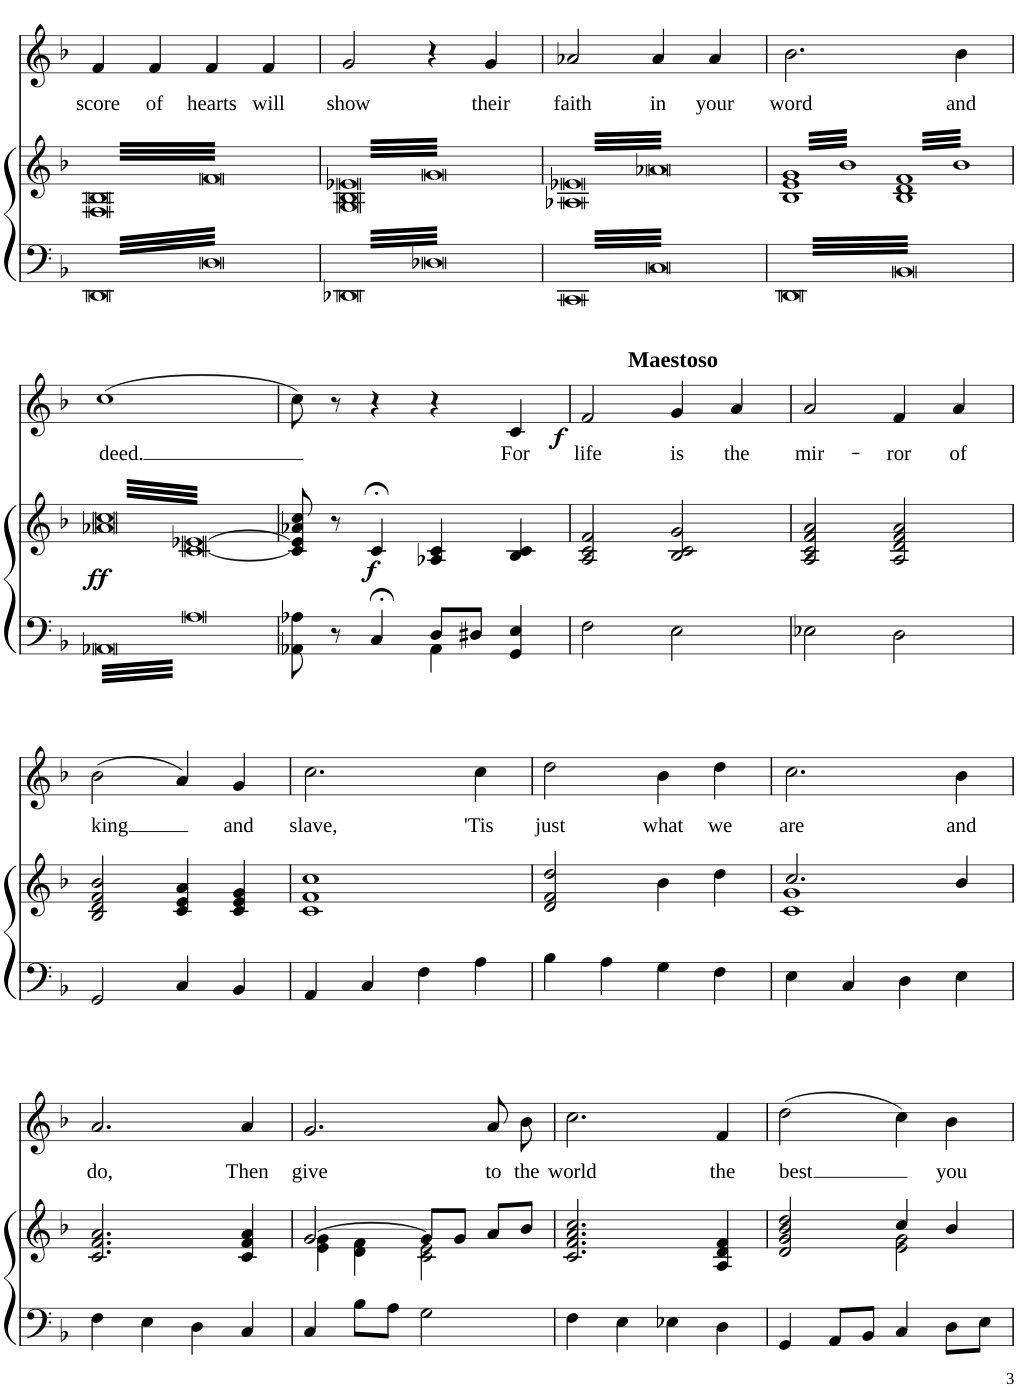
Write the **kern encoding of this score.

**kern	**kern	**dynam	**kern	**text	**dynam
*part2	*part2	*part2	*part1	*part1	*part1
*staff3	*staff2	*staff2/3	*staff1	*staff1	*staff1
*I"Piano	*	*	*I"Solo	*	*
*I'Pno	*	*	*	*	*
!!LO:PB:g=z
*clefF4	*clefG2	*	*clefG2	*	*
*k[b-]	*k[b-]	*	*k[b-]	*	*
*M4/4	*M4/4	*	*M4/4	*	*
=26	=26	=26	=26	=26	=26
!	!	!	!	!LO:LY:b	!
*	*tremolo	*	*	*	*
3.DD	64F 64B-LLLL	.	4f/	score	.
.	64f	.	.	.	.
.	64F 64B-	.	.	.	.
.	64f	.	.	.	.
.	64F 64B-	.	.	.	.
.	64f	.	.	.	.
.	64F 64B-	.	.	.	.
.	64f	.	.	.	.
.	64F 64B-	.	.	.	.
.	64f	.	.	.	.
.	64F 64B-	.	.	.	.
.	64f	.	.	.	.
.	64F 64B-	.	.	.	.
.	64f	.	.	.	.
.	64F 64B-	.	.	.	.
.	64f	.	.	.	.
!	!	!	!	!LO:LY:b	!
.	64F 64B-	.	4f/	of	.
.	64f	.	.	.	.
.	64F 64B-	.	.	.	.
.	64f	.	.	.	.
.	64F 64B-	.	.	.	.
.	64f	.	.	.	.
.	64F 64B-	.	.	.	.
.	64f	.	.	.	.
.	64F 64B-	.	.	.	.
.	64f	.	.	.	.
.	64F 64B-	.	.	.	.
.	64f	.	.	.	.
.	64F 64B-	.	.	.	.
.	64f	.	.	.	.
.	64F 64B-	.	.	.	.
.	64f	.	.	.	.
!	!	!	!	!LO:LY:b	!
3.D	64F 64B-	.	4f/	hearts	.
.	64f	.	.	.	.
.	64F 64B-	.	.	.	.
.	64f	.	.	.	.
.	64F 64B-	.	.	.	.
.	64f	.	.	.	.
.	64F 64B-	.	.	.	.
.	64f	.	.	.	.
.	64F 64B-	.	.	.	.
.	64f	.	.	.	.
.	64F 64B-	.	.	.	.
.	64f	.	.	.	.
.	64F 64B-	.	.	.	.
.	64f	.	.	.	.
.	64F 64B-	.	.	.	.
.	64f	.	.	.	.
!	!	!	!	!LO:LY:b	!
.	64F 64B-	.	4f/	will	.
.	64f	.	.	.	.
.	64F 64B-	.	.	.	.
.	64f	.	.	.	.
.	64F 64B-	.	.	.	.
.	64f	.	.	.	.
.	64F 64B-	.	.	.	.
.	64f	.	.	.	.
.	64F 64B-	.	.	.	.
.	64f	.	.	.	.
.	64F 64B-	.	.	.	.
.	64f	.	.	.	.
.	64F 64B-	.	.	.	.
.	64f	.	.	.	.
.	64F 64B-	.	.	.	.
.	64fJJJJ	.	.	.	.
=27	=27	=27	=27	=27	=27
!	!	!	!	!LO:LY:b	!
3.DD-X	64G 64B- 64e-XLLLL	.	2g/	show	.
.	64g	.	.	.	.
.	64G 64B- 64e-X	.	.	.	.
.	64g	.	.	.	.
.	64G 64B- 64e-X	.	.	.	.
.	64g	.	.	.	.
.	64G 64B- 64e-X	.	.	.	.
.	64g	.	.	.	.
.	64G 64B- 64e-X	.	.	.	.
.	64g	.	.	.	.
.	64G 64B- 64e-X	.	.	.	.
.	64g	.	.	.	.
.	64G 64B- 64e-X	.	.	.	.
.	64g	.	.	.	.
.	64G 64B- 64e-X	.	.	.	.
.	64g	.	.	.	.
.	64G 64B- 64e-X	.	.	.	.
.	64g	.	.	.	.
.	64G 64B- 64e-X	.	.	.	.
.	64g	.	.	.	.
.	64G 64B- 64e-X	.	.	.	.
.	64g	.	.	.	.
.	64G 64B- 64e-X	.	.	.	.
.	64g	.	.	.	.
.	64G 64B- 64e-X	.	.	.	.
.	64g	.	.	.	.
.	64G 64B- 64e-X	.	.	.	.
.	64g	.	.	.	.
.	64G 64B- 64e-X	.	.	.	.
.	64g	.	.	.	.
.	64G 64B- 64e-X	.	.	.	.
.	64g	.	.	.	.
3.D-X	64G 64B- 64e-X	.	4r	.	.
.	64g	.	.	.	.
.	64G 64B- 64e-X	.	.	.	.
.	64g	.	.	.	.
.	64G 64B- 64e-X	.	.	.	.
.	64g	.	.	.	.
.	64G 64B- 64e-X	.	.	.	.
.	64g	.	.	.	.
.	64G 64B- 64e-X	.	.	.	.
.	64g	.	.	.	.
.	64G 64B- 64e-X	.	.	.	.
.	64g	.	.	.	.
.	64G 64B- 64e-X	.	.	.	.
.	64g	.	.	.	.
.	64G 64B- 64e-X	.	.	.	.
.	64g	.	.	.	.
!	!	!	!	!LO:LY:b	!
.	64G 64B- 64e-X	.	4g/	their	.
.	64g	.	.	.	.
.	64G 64B- 64e-X	.	.	.	.
.	64g	.	.	.	.
.	64G 64B- 64e-X	.	.	.	.
.	64g	.	.	.	.
.	64G 64B- 64e-X	.	.	.	.
.	64g	.	.	.	.
.	64G 64B- 64e-X	.	.	.	.
.	64g	.	.	.	.
.	64G 64B- 64e-X	.	.	.	.
.	64g	.	.	.	.
.	64G 64B- 64e-X	.	.	.	.
.	64g	.	.	.	.
.	64G 64B- 64e-X	.	.	.	.
.	64gJJJJ	.	.	.	.
=28	=28	=28	=28	=28	=28
!	!	!	!	!LO:LY:b	!
3.CC	64A-X 64e-XLLLL	.	2a-X/	faith	.
.	64a-X	.	.	.	.
.	64A-X 64e-X	.	.	.	.
.	64a-X	.	.	.	.
.	64A-X 64e-X	.	.	.	.
.	64a-X	.	.	.	.
.	64A-X 64e-X	.	.	.	.
.	64a-X	.	.	.	.
.	64A-X 64e-X	.	.	.	.
.	64a-X	.	.	.	.
.	64A-X 64e-X	.	.	.	.
.	64a-X	.	.	.	.
.	64A-X 64e-X	.	.	.	.
.	64a-X	.	.	.	.
.	64A-X 64e-X	.	.	.	.
.	64a-X	.	.	.	.
.	64A-X 64e-X	.	.	.	.
.	64a-X	.	.	.	.
.	64A-X 64e-X	.	.	.	.
.	64a-X	.	.	.	.
.	64A-X 64e-X	.	.	.	.
.	64a-X	.	.	.	.
.	64A-X 64e-X	.	.	.	.
.	64a-X	.	.	.	.
.	64A-X 64e-X	.	.	.	.
.	64a-X	.	.	.	.
.	64A-X 64e-X	.	.	.	.
.	64a-X	.	.	.	.
.	64A-X 64e-X	.	.	.	.
.	64a-X	.	.	.	.
.	64A-X 64e-X	.	.	.	.
.	64a-X	.	.	.	.
!	!	!	!	!LO:LY:b	!
3.C	64A-X 64e-X	.	4a-/	in	.
.	64a-X	.	.	.	.
.	64A-X 64e-X	.	.	.	.
.	64a-X	.	.	.	.
.	64A-X 64e-X	.	.	.	.
.	64a-X	.	.	.	.
.	64A-X 64e-X	.	.	.	.
.	64a-X	.	.	.	.
.	64A-X 64e-X	.	.	.	.
.	64a-X	.	.	.	.
.	64A-X 64e-X	.	.	.	.
.	64a-X	.	.	.	.
.	64A-X 64e-X	.	.	.	.
.	64a-X	.	.	.	.
.	64A-X 64e-X	.	.	.	.
.	64a-X	.	.	.	.
!	!	!	!	!LO:LY:b	!
.	64A-X 64e-X	.	4a-/	your	.
.	64a-X	.	.	.	.
.	64A-X 64e-X	.	.	.	.
.	64a-X	.	.	.	.
.	64A-X 64e-X	.	.	.	.
.	64a-X	.	.	.	.
.	64A-X 64e-X	.	.	.	.
.	64a-X	.	.	.	.
.	64A-X 64e-X	.	.	.	.
.	64a-X	.	.	.	.
.	64A-X 64e-X	.	.	.	.
.	64a-X	.	.	.	.
.	64A-X 64e-X	.	.	.	.
.	64a-X	.	.	.	.
.	64A-X 64e-X	.	.	.	.
.	64a-XJJJJ	.	.	.	.
=29	=29	=29	=29	=29	=29
!	!	!	!	!LO:LY:b	!
3.DD	64B- 64e 64gLLLL	.	2.b-\	word	.
.	64b-	.	.	.	.
.	64B- 64e 64g	.	.	.	.
.	64b-	.	.	.	.
.	64B- 64e 64g	.	.	.	.
.	64b-	.	.	.	.
.	64B- 64e 64g	.	.	.	.
.	64b-	.	.	.	.
.	64B- 64e 64g	.	.	.	.
.	64b-	.	.	.	.
.	64B- 64e 64g	.	.	.	.
.	64b-	.	.	.	.
.	64B- 64e 64g	.	.	.	.
.	64b-	.	.	.	.
.	64B- 64e 64g	.	.	.	.
.	64b-	.	.	.	.
.	64B- 64e 64g	.	.	.	.
.	64b-	.	.	.	.
.	64B- 64e 64g	.	.	.	.
.	64b-	.	.	.	.
.	64B- 64e 64g	.	.	.	.
.	64b-	.	.	.	.
.	64B- 64e 64g	.	.	.	.
.	64b-	.	.	.	.
.	64B- 64e 64g	.	.	.	.
.	64b-	.	.	.	.
.	64B- 64e 64g	.	.	.	.
.	64b-	.	.	.	.
.	64B- 64e 64g	.	.	.	.
.	64b-	.	.	.	.
.	64B- 64e 64g	.	.	.	.
.	64b-JJJJ	.	.	.	.
3.BB-	64B- 64d 64fLLLL	.	.	.	.
.	64b-	.	.	.	.
.	64B- 64d 64f	.	.	.	.
.	64b-	.	.	.	.
.	64B- 64d 64f	.	.	.	.
.	64b-	.	.	.	.
.	64B- 64d 64f	.	.	.	.
.	64b-	.	.	.	.
.	64B- 64d 64f	.	.	.	.
.	64b-	.	.	.	.
.	64B- 64d 64f	.	.	.	.
.	64b-	.	.	.	.
.	64B- 64d 64f	.	.	.	.
.	64b-	.	.	.	.
.	64B- 64d 64f	.	.	.	.
.	64b-	.	.	.	.
!	!	!	!	!LO:LY:b	!
.	64B- 64d 64f	.	4b-\	and	.
.	64b-	.	.	.	.
.	64B- 64d 64f	.	.	.	.
.	64b-	.	.	.	.
.	64B- 64d 64f	.	.	.	.
.	64b-	.	.	.	.
.	64B- 64d 64f	.	.	.	.
.	64b-	.	.	.	.
.	64B- 64d 64f	.	.	.	.
.	64b-	.	.	.	.
.	64B- 64d 64f	.	.	.	.
.	64b-	.	.	.	.
.	64B- 64d 64f	.	.	.	.
.	64b-	.	.	.	.
.	64B- 64d 64f	.	.	.	.
.	64b-JJJJ	.	.	.	.
!!LO:LB:g=z
=30	=30	=30	=30	=30	=30
!	!	!LO:DY:b	!	!LO:LY:b	!
3.AA-X	64a-X 64ccLLLL	ff	(1cc	deed.	.
.	[64c [64e-X	.	.	.	.
.	64a-X 64cc	.	.	.	.
.	[64c [64e-X	.	.	.	.
.	64a-X 64cc	.	.	.	.
.	[64c [64e-X	.	.	.	.
.	64a-X 64cc	.	.	.	.
.	[64c [64e-X	.	.	.	.
.	64a-X 64cc	.	.	.	.
.	[64c [64e-X	.	.	.	.
.	64a-X 64cc	.	.	.	.
.	[64c [64e-X	.	.	.	.
.	64a-X 64cc	.	.	.	.
.	[64c [64e-X	.	.	.	.
.	64a-X 64cc	.	.	.	.
.	[64c [64e-X	.	.	.	.
.	64a-X 64cc	.	.	.	.
.	[64c [64e-X	.	.	.	.
.	64a-X 64cc	.	.	.	.
.	[64c [64e-X	.	.	.	.
.	64a-X 64cc	.	.	.	.
.	[64c [64e-X	.	.	.	.
.	64a-X 64cc	.	.	.	.
.	[64c [64e-X	.	.	.	.
.	64a-X 64cc	.	.	.	.
.	[64c [64e-X	.	.	.	.
.	64a-X 64cc	.	.	.	.
.	[64c [64e-X	.	.	.	.
.	64a-X 64cc	.	.	.	.
.	[64c [64e-X	.	.	.	.
.	64a-X 64cc	.	.	.	.
.	[64c [64e-X	.	.	.	.
3.A	64a-X 64cc	.	.	.	.
.	[64c [64e-X	.	.	.	.
.	64a-X 64cc	.	.	.	.
.	[64c [64e-X	.	.	.	.
.	64a-X 64cc	.	.	.	.
.	[64c [64e-X	.	.	.	.
.	64a-X 64cc	.	.	.	.
.	[64c [64e-X	.	.	.	.
.	64a-X 64cc	.	.	.	.
.	[64c [64e-X	.	.	.	.
.	64a-X 64cc	.	.	.	.
.	[64c [64e-X	.	.	.	.
.	64a-X 64cc	.	.	.	.
.	[64c [64e-X	.	.	.	.
.	64a-X 64cc	.	.	.	.
.	[64c [64e-X	.	.	.	.
.	64a-X 64cc	.	.	.	.
.	[64c [64e-X	.	.	.	.
.	64a-X 64cc	.	.	.	.
.	[64c [64e-X	.	.	.	.
.	64a-X 64cc	.	.	.	.
.	[64c [64e-X	.	.	.	.
.	64a-X 64cc	.	.	.	.
.	[64c [64e-X	.	.	.	.
.	64a-X 64cc	.	.	.	.
.	[64c [64e-X	.	.	.	.
.	64a-X 64cc	.	.	.	.
.	[64c [64e-X	.	.	.	.
.	64a-X 64cc	.	.	.	.
.	[64c [64e-X	.	.	.	.
.	64a-X 64cc	.	.	.	.
.	64c 64e-XJJJJ	.	.	.	.
*	*Xtremolo	*	*	*	*
=31	=31	=31	=31	=31	=31
*^	*	*	*	*	*
8AA-X\ 8A-X\	2ryy	8c/] 8e-/] 8a-X/ 8cc/	.	8cc\)	.	.
.	.	.	.	.	.	.
.	.	.	.	.	.	.
.	.	.	.	.	.	.
.	.	.	.	.	.	.
.	.	.	.	.	.	.
.	.	.	.	.	.	.
.	.	.	.	.	.	.
8r	.	8r	.	8r	.	.
.	.	.	.	.	.	.
.	.	.	.	.	.	.
.	.	.	.	.	.	.
.	.	.	.	.	.	.
.	.	.	.	.	.	.
.	.	.	.	.	.	.
.	.	.	.	.	.	.
!	!	!	!LO:DY:b	!	!	!
4C;</	.	4c;</	f	4r	.	.
.	.	.	.	.	.	.
.	.	.	.	.	.	.
.	.	.	.	.	.	.
.	.	.	.	.	.	.
.	.	.	.	.	.	.
.	.	.	.	.	.	.
.	.	.	.	.	.	.
.	.	.	.	.	.	.
.	.	.	.	.	.	.
.	.	.	.	.	.	.
.	.	.	.	.	.	.
.	.	.	.	.	.	.
.	.	.	.	.	.	.
.	.	.	.	.	.	.
.	.	.	.	.	.	.
8D/L	4AA-\	4A-X/ 4c/	.	4r	.	.
8D#X/J	.	.	.	.	.	.
!	!	!	!	!	!LO:LY:b	!
4GG/ 4E/	4ryy	4B-/ 4c/	.	4c/	For	.
=32	=32	=32	=32	=32	=32	=32
!	!	!	!	!LO:TX:a:B:t=Maestoso	!	!
!	!	!	!	!	!LO:LY:b	!LO:DY:b
*v	*v	*	*	*	*	*
2F\	2A/ 2c/ 2f/	.	2f/	life	f
!	!	!	!	!LO:LY:b	!
2E\	2B-/ 2c/ 2g/	.	4g/	is	.
!	!	!	!	!LO:LY:b	!
.	.	.	4a/	the	.
=33	=33	=33	=33	=33	=33
!	!	!	!	!LO:LY:b	!
2E-X\	2A/ 2c/ 2f/ 2a/	.	2a/	mir-	.
!	!	!	!	!LO:LY:b	!
2D\	2A/ 2d/ 2f/ 2a/	.	4f/	-ror	.
!	!	!	!	!LO:LY:b	!
.	.	.	4a/	of	.
!!LO:LB:g=z
=34	=34	=34	=34	=34	=34
!	!	!	!	!LO:LY:b	!
2GG/	2B-/ 2d/ 2f/ 2b-/	.	(2b-\	king	.
4C/	4c/ 4e/ 4a/	.	4a/)	.	.
!	!	!	!	!LO:LY:b	!
4BB-/	4c/ 4e/ 4g/	.	4g/	and	.
=35	=35	=35	=35	=35	=35
!	!	!	!	!LO:LY:b	!
4AA/	1c 1f 1cc	.	2.cc\	slave,	.
4C/	.	.	.	.	.
4F\	.	.	.	.	.
!	!	!	!	!LO:LY:b	!
4A\	.	.	4cc\	'Tis	.
=36	=36	=36	=36	=36	=36
!	!	!	!	!LO:LY:b	!
4B-\	2d/ 2f/ 2dd/	.	2dd\	just	.
4A\	.	.	.	.	.
!	!	!	!	!LO:LY:b	!
4G\	4b-\	.	4b-\	what	.
!	!	!	!	!LO:LY:b	!
4F\	4dd\	.	4dd\	we	.
=37	=37	=37	=37	=37	=37
*	*^	*	*	*	*
!	!	!	!	!	!LO:LY:b	!
4E\	2.cc/	1c 1g	.	2.cc\	are	.
4C/	.	.	.	.	.	.
4D\	.	.	.	.	.	.
!	!	!	!	!	!LO:LY:b	!
4E\	4b-/	.	.	4b-\	and	.
*	*v	*v	*	*	*	*
!!LO:LB:g=z
=38	=38	=38	=38	=38	=38
!	!	!	!	!LO:LY:b	!
4F\	2.c/ 2.f/ 2.a/	.	2.a/	do,	.
4E\	.	.	.	.	.
4D\	.	.	.	.	.
!	!	!	!	!LO:LY:b	!
4C/	4c/ 4f/ 4a/	.	4a/	Then	.
=39	=39	=39	=39	=39	=39
*	*^	*	*	*	*
!	!	!	!	!	!LO:LY:b	!
4C/	[2g/	4e\ 4g\	.	2.g/	give	.
8B-\L	.	4d\ 4f\	.	.	.	.
8A\J	.	.	.	.	.	.
2G\	8g/L]	2c\ 2e\	.	.	.	.
.	8g/J	.	.	.	.	.
!	!	!	!	!	!LO:LY:b	!
.	8a/L	.	.	8a/L	to	.
!	!	!	!	!	!LO:LY:b	!
.	8b-/J	.	.	8b-/J	the	.
*	*v	*v	*	*	*	*
=40	=40	=40	=40	=40	=40
!	!	!	!	!LO:LY:b	!
4F\	2.c/ 2.f/ 2.a/ 2.cc/	.	2.cc\	world	.
4E\	.	.	.	.	.
4E-X\	.	.	.	.	.
!	!	!	!	!LO:LY:b	!
4D\	4A/ 4d/ 4f/	.	4f/	the	.
=41	=41	=41	=41	=41	=41
*	*^	*	*	*	*
!	!	!	!	!	!LO:LY:b	!
4GG/	2d/ 2g/ 2b-/ 2dd/	2ryy	.	(2dd\	best	.
8AA/L	.	.	.	.	.	.
8BB-/J	.	.	.	.	.	.
4C/	4cc/	2e\ 2g\	.	4cc\)	.	.
!	!	!	!	!	!LO:LY:b	!
8D\L	4b-/	.	.	4b-\	you	.
8E\J	.	.	.	.	.	.
*	*v	*v	*	*	*	*
=	=	=	=	=	=
*-	*-	*-	*-	*-	*-
